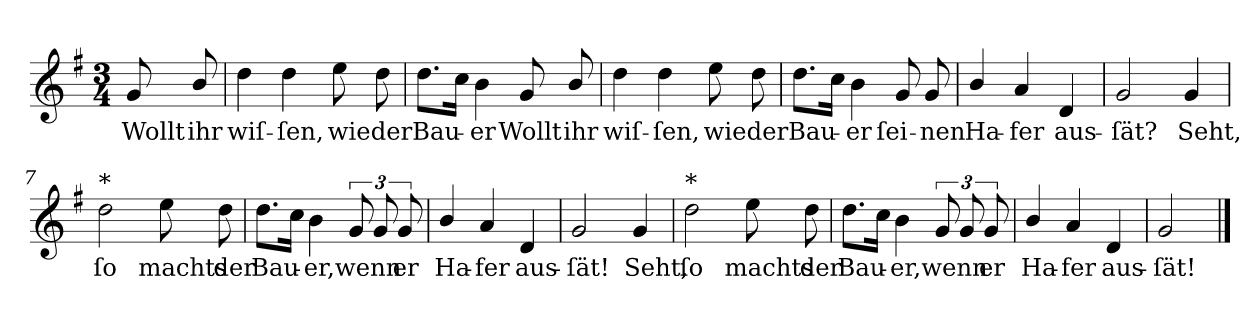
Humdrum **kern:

**kern	**text
*part1	*part1
*staff1	*staff1
*clefG2	*
*k[f#]	*
*G:	*
*M3/4	*
=	=
8g	Wollt
8b/	ihr
=1	=1
4dd	wiſ-
4dd	-ſen,
8ee	wie
8dd	der
=2	=2
8.ddL	Bau-
16ccJk	.
4b	-er
8g	Wollt
8b/	ihr
=3	=3
4dd	wiſ-
4dd	-ſen,
8ee	wie
8dd	der
=4	=4
8.ddL	Bau-
16ccJk	.
4b	-er
8g	ſei-
8g	-nen
=5	=5
4b/	Ha-
4a	-fer
4d	aus-
=6	=6
2g	-ſät?
4g	Seht,
=7	=7
!LO:TX:a:t=*	!
2dd	ſo
8ee	machts
8dd	der
=8	=8
8.ddL	Bau-
16ccJk	.
4b	-er,
12g	wenn
12g	.
12g	er
=9	=9
4b/	Ha-
4a	-fer
4d	aus-
=10	=10
2g	-ſät!
4g	Seht,
=11	=11
!LO:TX:a:t=*	!
2dd	ſo
8ee	machts
8dd	der
=12	=12
8.ddL	Bau-
16ccJk	.
4b	-er,
12g	wenn
12g	.
12g	er
=13	=13
4b/	Ha-
4a	-fer
4d	aus-
=14	=14
2g	-ſät!
==	==
*-	*-
